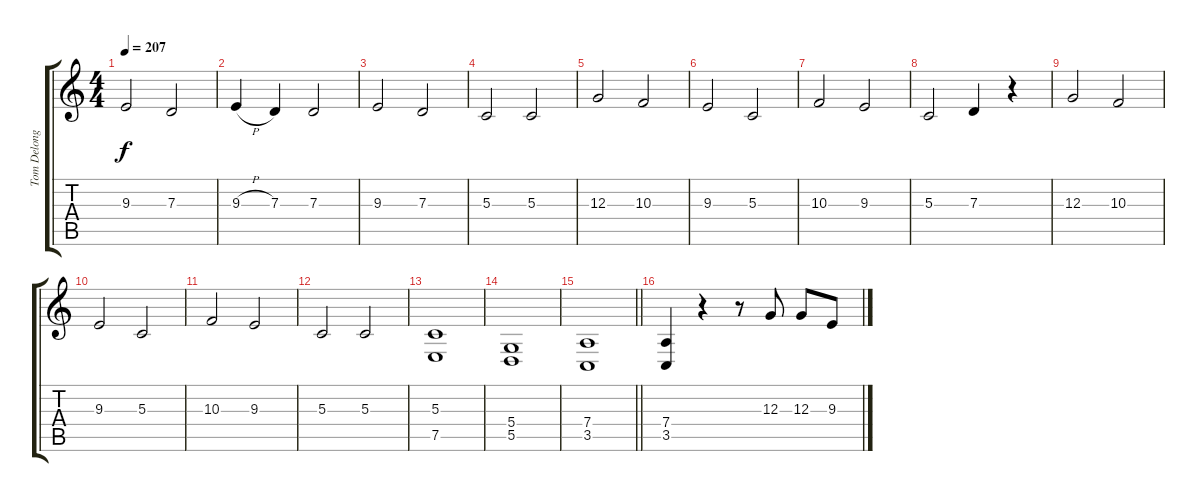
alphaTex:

\track ("Tom Delonge Vocal" "Tom Delong") {instrument lead8bassandlead}
\staff {score tabs}
\tuning (E4 B3 G3 D3 A2 E2) {hide}
\ts (4 4)
\tempo 207
\clef g2
\ks c
9.3.2{dy f} 7.3.2 |
9.3{h}.4 7.3.4 7.3.2 |
9.3.2 7.3.2 |
5.3.2 5.3.2 |
12.3.2 10.3.2 |
9.3.2 5.3.2 |
10.3.2 9.3.2 |
5.3.2 7.3.4 r.4 |
12.3.2 10.3.2 |
9.3.2 5.3.2 |
10.3.2 9.3.2 |
5.3.2 5.3.2 |
(5.3 7.5).1 |
(5.4 5.5).1 |
\barLineRight lightlight
(7.4 3.5).1 |
(7.4 3.5).4 r.4 r.8 12.3.8 12.3.8 9.3.8
